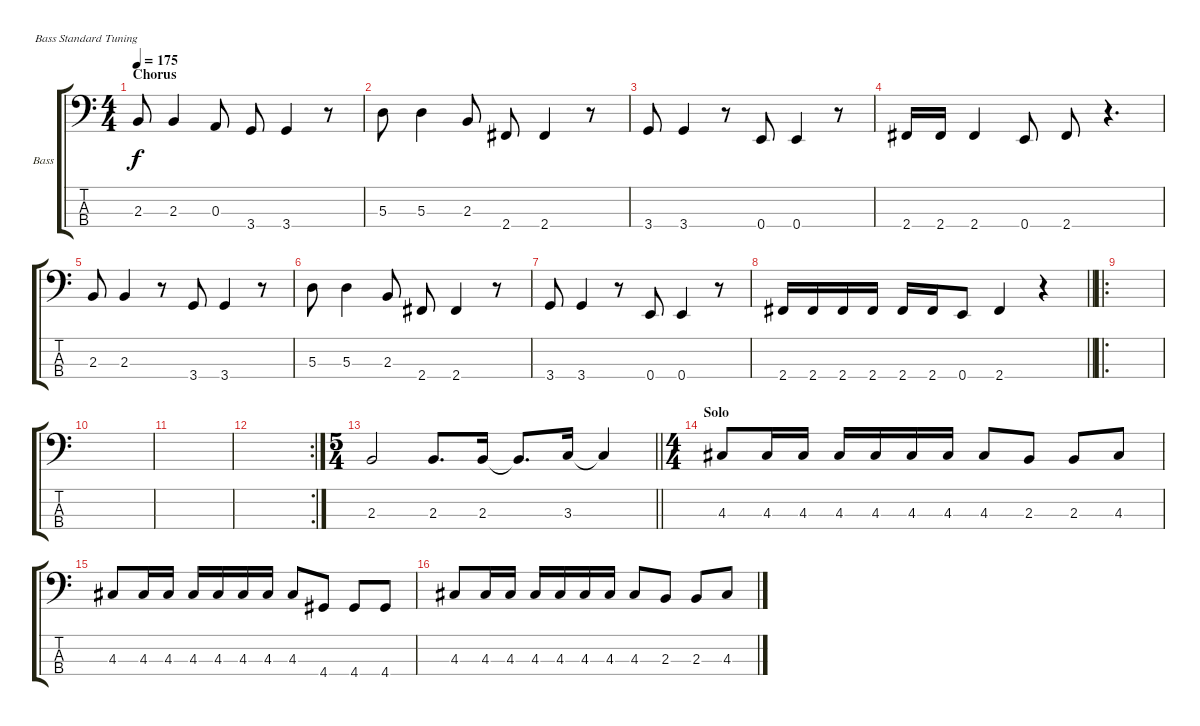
\bracketExtendMode groupsimilarinstruments
\firstSystemTrackNameOrientation horizontal
\otherSystemsTrackNameOrientation horizontal
\track ("Bass" "Bass") {instrument electricbasspick}
\staff {score tabs}
\tuning (G2 D2 A1 E1)
\ts (4 4)
\section ("" "Chorus")
\tempo 175
\clef f4
\ks c
2.3.8{dy f} 2.3.4 0.3.8 3.4.8 3.4.4 r.8 |
5.3.8 5.3.4 2.3.8 2.4.8 2.4.4 r.8 |
3.4.8 3.4.4 r.8 0.4.8 0.4.4 r.8 |
2.4.16 2.4.16 2.4.4 0.4.8 2.4.8 r.4{d} |
2.3.8 2.3.4 r.8 3.4.8 3.4.4 r.8 |
5.3.8 5.3.4 2.3.8 2.4.8 2.4.4 r.8 |
3.4.8 3.4.4 r.8 0.4.8 0.4.4 r.8 |
\barLineRight lightlight
2.4.16 2.4.16 2.4.16 2.4.16 2.4.16 2.4.16 0.4.8 2.4.4 r.4 |
\ro
|
|
|
\rc 2
|
\ts (5 4)
\beaming (8 6 4)
\barLineRight lightlight
2.3.2 2.3.8{d} 2.3.16 2.3{t}.8{d} 3.3.16 3.3{t}.4 |
\ts (4 4)
\beaming (8 2 2 2 2)
\section ("" "Solo")
4.3.8 4.3.16 4.3.16 4.3.16 4.3.16 4.3.16 4.3.16 4.3.8 2.3.8 2.3.8 4.3.8 |
4.3.8 4.3.16 4.3.16 4.3.16 4.3.16 4.3.16 4.3.16 4.3.8 4.4.8 4.4.8 4.4.8 |
4.3.8 4.3.16 4.3.16 4.3.16 4.3.16 4.3.16 4.3.16 4.3.8 2.3.8 2.3.8 4.3.8
